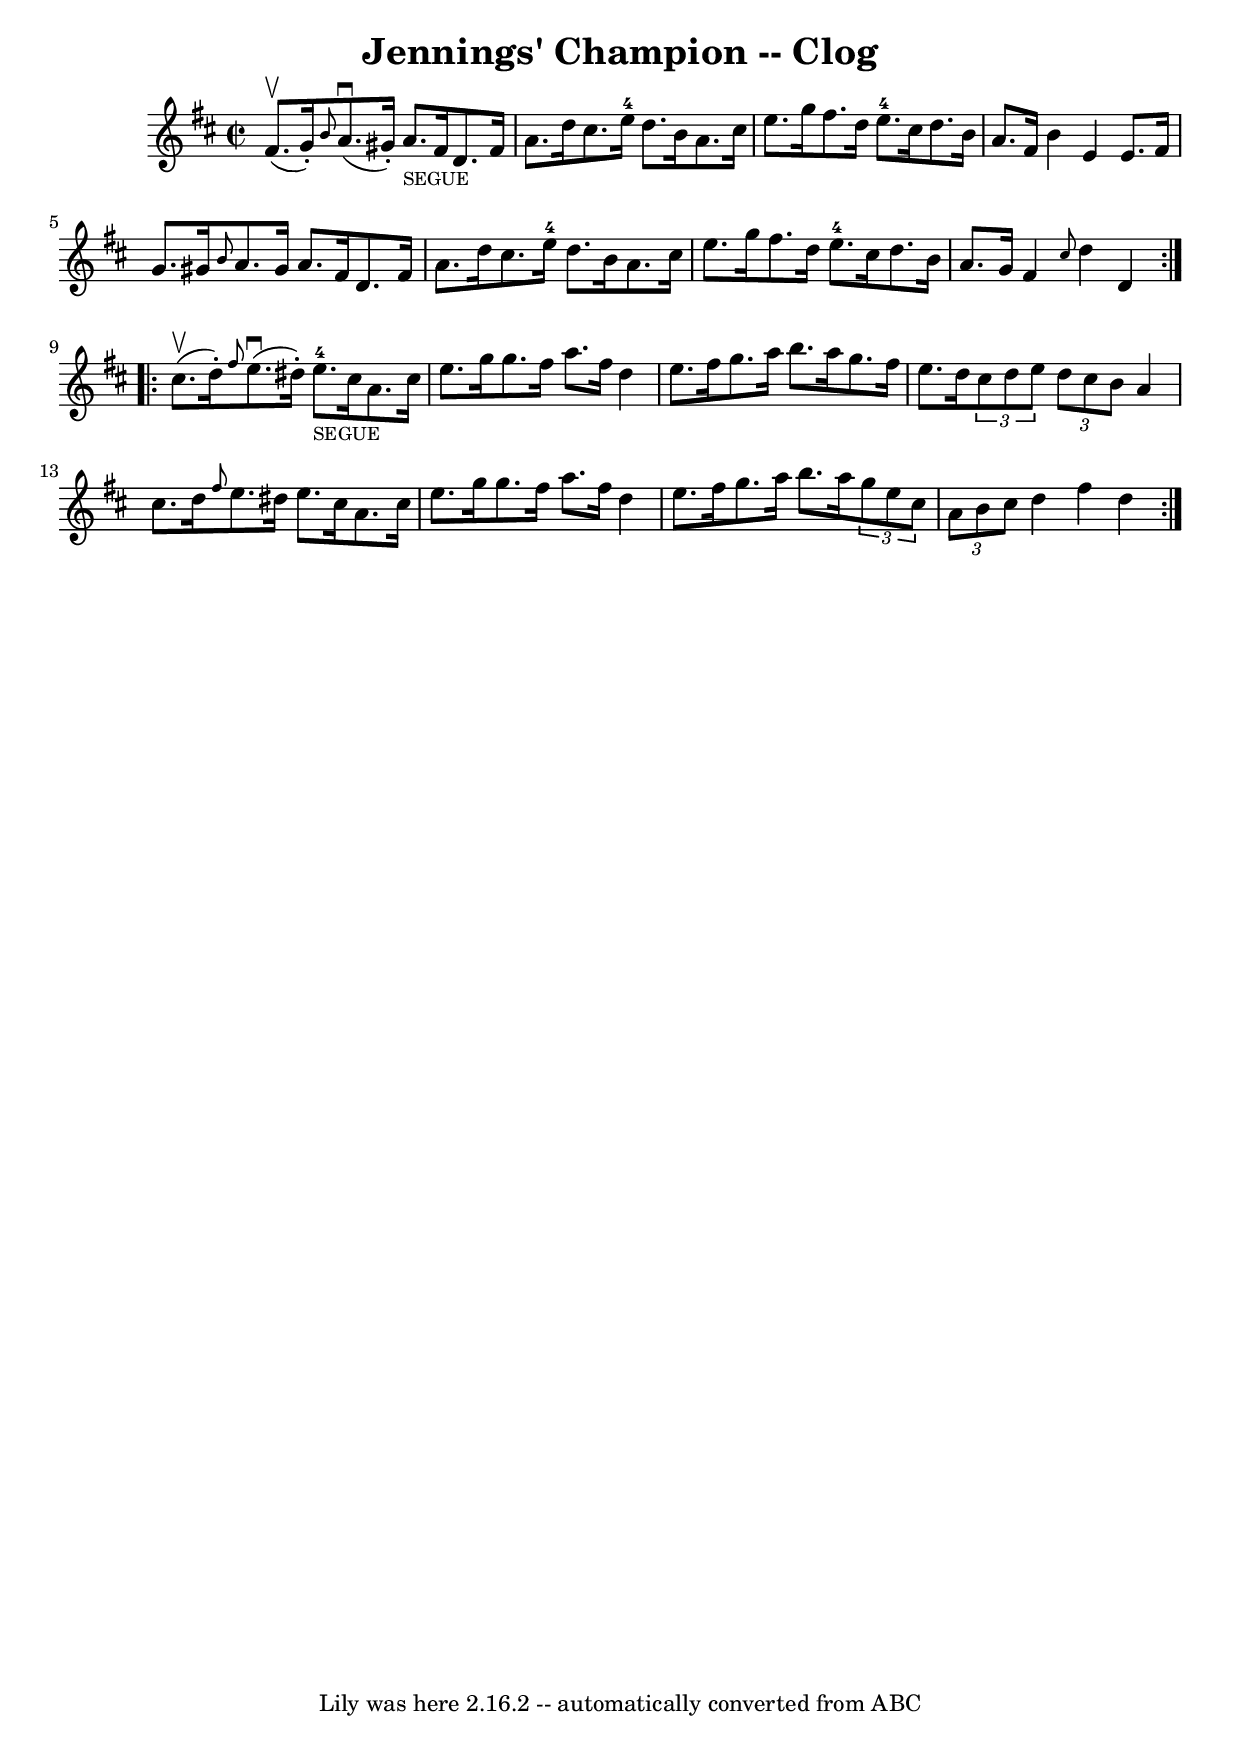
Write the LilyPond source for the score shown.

\version "2.7.40"
\include "Mammoth.ily"
\header {
	%% book = "Ryan's Mammoth Collection"
	crossRefNumber = "1"
	footnotes = "\\\\158 944"
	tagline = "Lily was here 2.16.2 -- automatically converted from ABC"
	title = "Jennings' Champion -- Clog"
}
voicedefault =  {


\repeat volta 2 {
\override Staff.TimeSignature #'style = #'C
 \time 2/2 \key d \major fis'8.^\upbow(g'16 -.) |
     \grace {   
 b'8  } a'8.^\downbow(gis'16 -.) a'8._\segue fis'16 d'8.    
fis'16 a'8. d''16    |
 cis''8. e''16-4 d''8. b'16    
a'8. cis''16 e''8. g''16    |
 fis''8. d''16 e''8. 
-4 cis''16 d''8. b'16 a'8. fis'16    |
 b'4 e'4    
e'8. fis'16 g'8. gis'16    |
     \grace { b'8  } a'8.    
gis'16 a'8. fis'16 d'8. fis'16 a'8. d''16    |
   
cis''8. e''16-4 d''8. b'16 a'8. cis''16 e''8. g''16    
|
 fis''8. d''16 e''8.-4 cis''16 d''8. b'16 a'8.    
g'16    |
 fis'4  \grace { cis''8  } d''4 d'4  }     
\repeat volta 2 { cis''8.^\upbow(d''16 -.) |
     \grace {    
fis''8  } e''8.^\downbow(dis''16 -.) e''8.-4_\segue cis''16   
 a'8. cis''16 e''8. g''16    |
 g''8. fis''16 a''8.    
fis''16 d''4 e''8. fis''16    |
 g''8. a''16 b''8.    
a''16 g''8. fis''16 e''8. d''16    |
   \times 2/3 { cis''8 
 d''8 e''8  }   \times 2/3 { d''8 cis''8 b'8  } a'4 cis''8.   
 d''16    |
     \grace { fis''8  } e''8. dis''16 e''8.    
cis''16 a'8. cis''16 e''8. g''16    |
 g''8. fis''16    
a''8. fis''16 d''4 e''8. fis''16    |
 g''8. a''16    
b''8. a''16    \times 2/3 { g''8 e''8 cis''8  }   \times 2/3 { a'8 
 b'8 cis''8  }   |
 d''4 fis''4 d''4  }   
}

\score{
    <<

	\context Staff="default"
	{
	    \voicedefault 
	}

    >>
	\layout {
	}
	\midi {}
}
